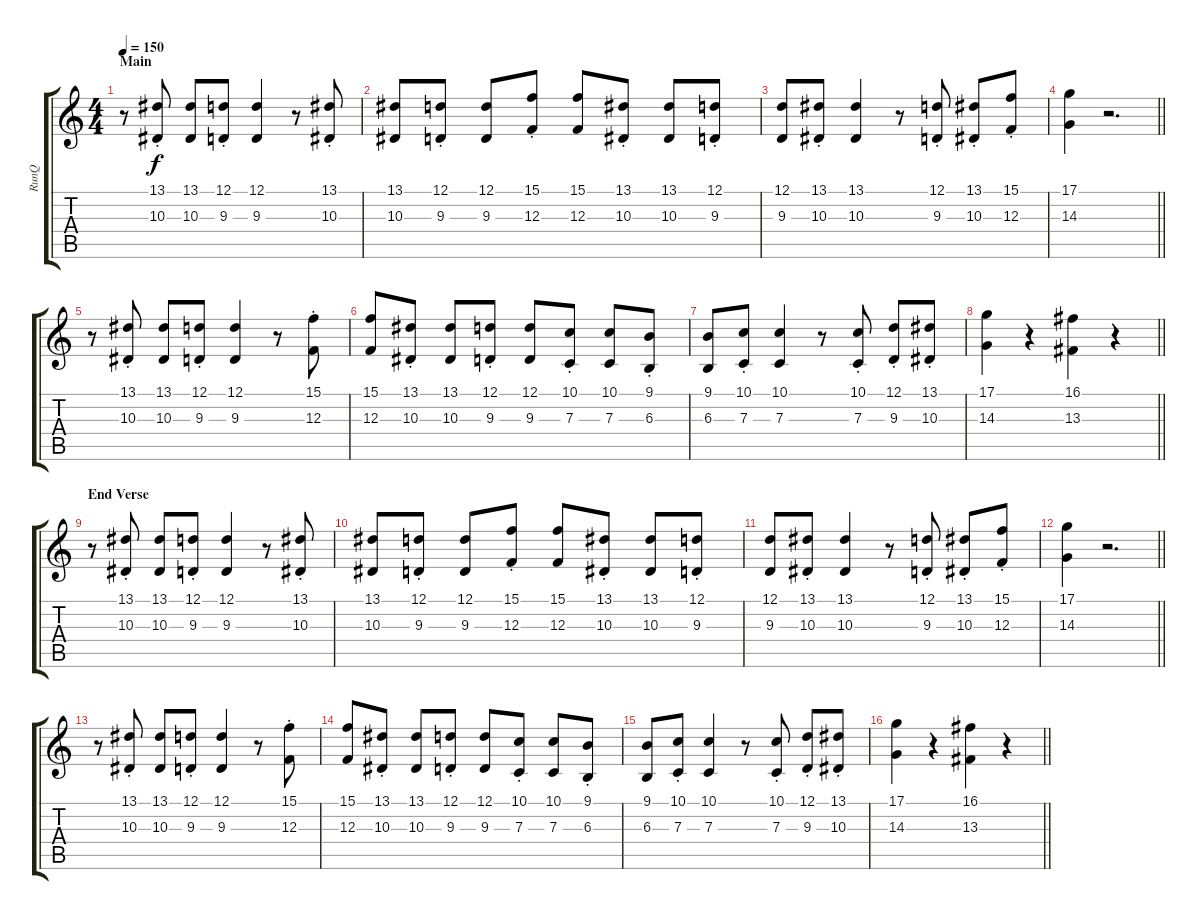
\track ("RunQ" "RunQ") {instrument pad4choir}
\staff {score tabs}
\tuning (D4 A3 F3 C3 G2 C2) {hide}
\ts (4 4)
\section ("" "Main")
\tempo 150
\clef g2
\ks c
r.8{dy f} (13.1{st} 10.3{st}).8 (13.1 10.3).8 (12.1{st} 9.3{st}).8 (12.1 9.3).4 r.8 (13.1{st} 10.3{st}).8 |
(13.1 10.3).8 (12.1{st} 9.3{st}).8 (12.1 9.3).8 (15.1{st} 12.3{st}).8 (15.1 12.3).8 (13.1{st} 10.3{st}).8 (13.1 10.3).8 (12.1{st} 9.3{st}).8 |
(12.1 9.3).8 (13.1{st} 10.3{st}).8 (13.1 10.3).4 r.8 (12.1{st} 9.3{st}).8 (13.1{st} 10.3{st}).8 (15.1{st} 12.3{st}).8 |
\barLineRight lightlight
(17.1 14.3).4 r.2{d} |
\section ("" "")
r.8 (13.1{st} 10.3{st}).8 (13.1 10.3).8 (12.1{st} 9.3{st}).8 (12.1 9.3).4 r.8 (15.1{st} 12.3{st}).8 |
(15.1 12.3).8 (13.1{st} 10.3{st}).8 (13.1 10.3).8 (12.1{st} 9.3{st}).8 (12.1 9.3).8 (10.1{st} 7.3{st}).8 (10.1 7.3).8 (9.1{st} 6.3{st}).8 |
(9.1 6.3).8 (10.1{st} 7.3{st}).8 (10.1 7.3).4 r.8 (10.1{st} 7.3{st}).8 (12.1{st} 9.3{st}).8 (13.1{st} 10.3{st}).8 |
\barLineRight lightlight
(17.1 14.3).4 r.4 (16.1 13.3).4 r.4 |
\section ("" "End Verse")
r.8 (13.1{st} 10.3{st}).8 (13.1 10.3).8 (12.1{st} 9.3{st}).8 (12.1 9.3).4 r.8 (13.1{st} 10.3{st}).8 |
(13.1 10.3).8 (12.1{st} 9.3{st}).8 (12.1 9.3).8 (15.1{st} 12.3{st}).8 (15.1 12.3).8 (13.1{st} 10.3{st}).8 (13.1 10.3).8 (12.1{st} 9.3{st}).8 |
(12.1 9.3).8 (13.1{st} 10.3{st}).8 (13.1 10.3).4 r.8 (12.1{st} 9.3{st}).8 (13.1{st} 10.3{st}).8 (15.1{st} 12.3{st}).8 |
\barLineRight lightlight
(17.1 14.3).4 r.2{d} |
\section ("" "")
r.8 (13.1{st} 10.3{st}).8 (13.1 10.3).8 (12.1{st} 9.3{st}).8 (12.1 9.3).4 r.8 (15.1{st} 12.3{st}).8 |
(15.1 12.3).8 (13.1{st} 10.3{st}).8 (13.1 10.3).8 (12.1{st} 9.3{st}).8 (12.1 9.3).8 (10.1{st} 7.3{st}).8 (10.1 7.3).8 (9.1{st} 6.3{st}).8 |
(9.1 6.3).8 (10.1{st} 7.3{st}).8 (10.1 7.3).4 r.8 (10.1{st} 7.3{st}).8 (12.1{st} 9.3{st}).8 (13.1{st} 10.3{st}).8 |
\barLineRight lightlight
(17.1 14.3).4 r.4 (16.1 13.3).4 r.4
